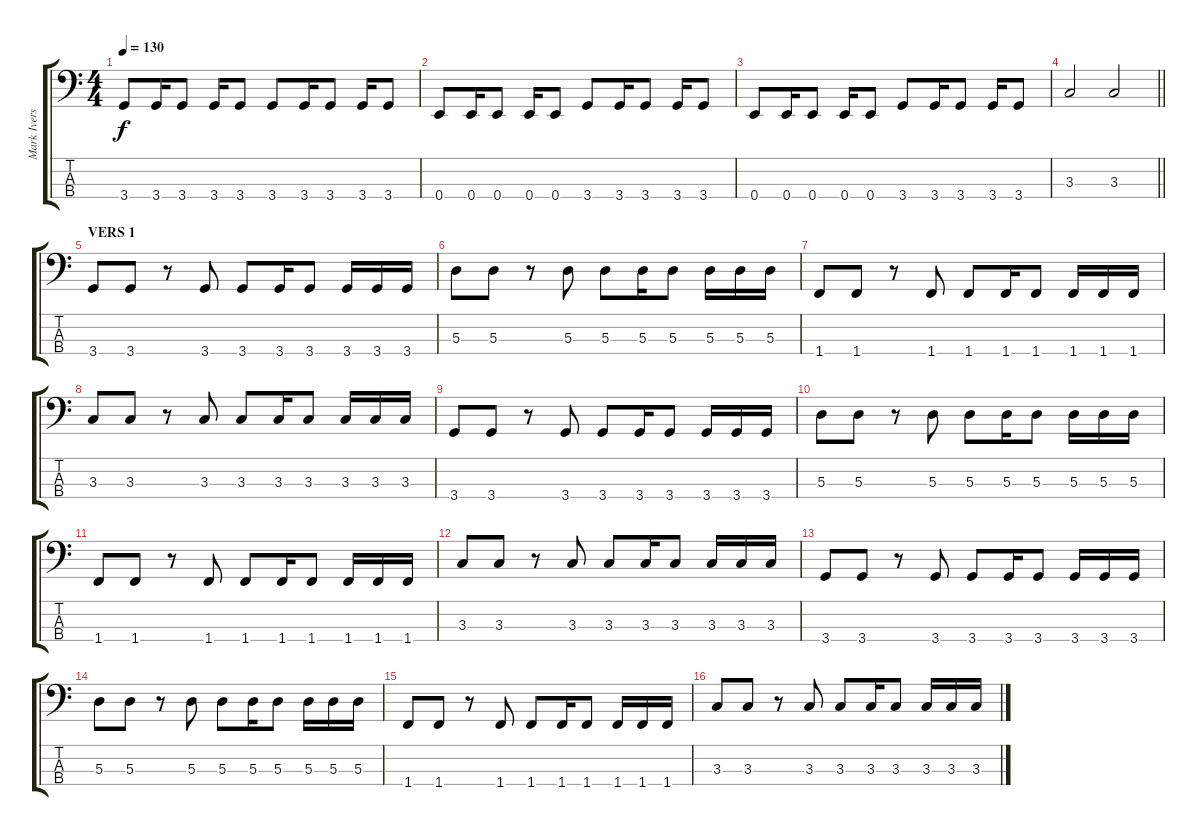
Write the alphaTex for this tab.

\track ("Mark Iversen" "Mark Ivers") {instrument electricbassfinger}
\staff {score tabs}
\tuning (G2 D2 A1 E1) {hide}
\ts (4 4)
\tempo 130
\clef f4
\ks c
3.4.8{dy f} 3.4.16 3.4.8 3.4.16 3.4.8 3.4.8 3.4.16 3.4.8 3.4.16 3.4.8 |
0.4.8 0.4.16 0.4.8 0.4.16 0.4.8 3.4.8 3.4.16 3.4.8 3.4.16 3.4.8 |
0.4.8 0.4.16 0.4.8 0.4.16 0.4.8 3.4.8 3.4.16 3.4.8 3.4.16 3.4.8 |
\barLineRight lightlight
3.3.2 3.3.2 |
\section ("" "VERS 1")
3.4.8 3.4.8 r.8 3.4.8 3.4.8 3.4.16 3.4.8 3.4.16 3.4.16 3.4.16 |
5.3.8 5.3.8 r.8 5.3.8 5.3.8 5.3.16 5.3.8 5.3.16 5.3.16 5.3.16 |
1.4.8 1.4.8 r.8 1.4.8 1.4.8 1.4.16 1.4.8 1.4.16 1.4.16 1.4.16 |
3.3.8 3.3.8 r.8 3.3.8 3.3.8 3.3.16 3.3.8 3.3.16 3.3.16 3.3.16 |
3.4.8 3.4.8 r.8 3.4.8 3.4.8 3.4.16 3.4.8 3.4.16 3.4.16 3.4.16 |
5.3.8 5.3.8 r.8 5.3.8 5.3.8 5.3.16 5.3.8 5.3.16 5.3.16 5.3.16 |
1.4.8 1.4.8 r.8 1.4.8 1.4.8 1.4.16 1.4.8 1.4.16 1.4.16 1.4.16 |
3.3.8 3.3.8 r.8 3.3.8 3.3.8 3.3.16 3.3.8 3.3.16 3.3.16 3.3.16 |
3.4.8 3.4.8 r.8 3.4.8 3.4.8 3.4.16 3.4.8 3.4.16 3.4.16 3.4.16 |
5.3.8 5.3.8 r.8 5.3.8 5.3.8 5.3.16 5.3.8 5.3.16 5.3.16 5.3.16 |
1.4.8 1.4.8 r.8 1.4.8 1.4.8 1.4.16 1.4.8 1.4.16 1.4.16 1.4.16 |
3.3.8 3.3.8 r.8 3.3.8 3.3.8 3.3.16 3.3.8 3.3.16 3.3.16 3.3.16
